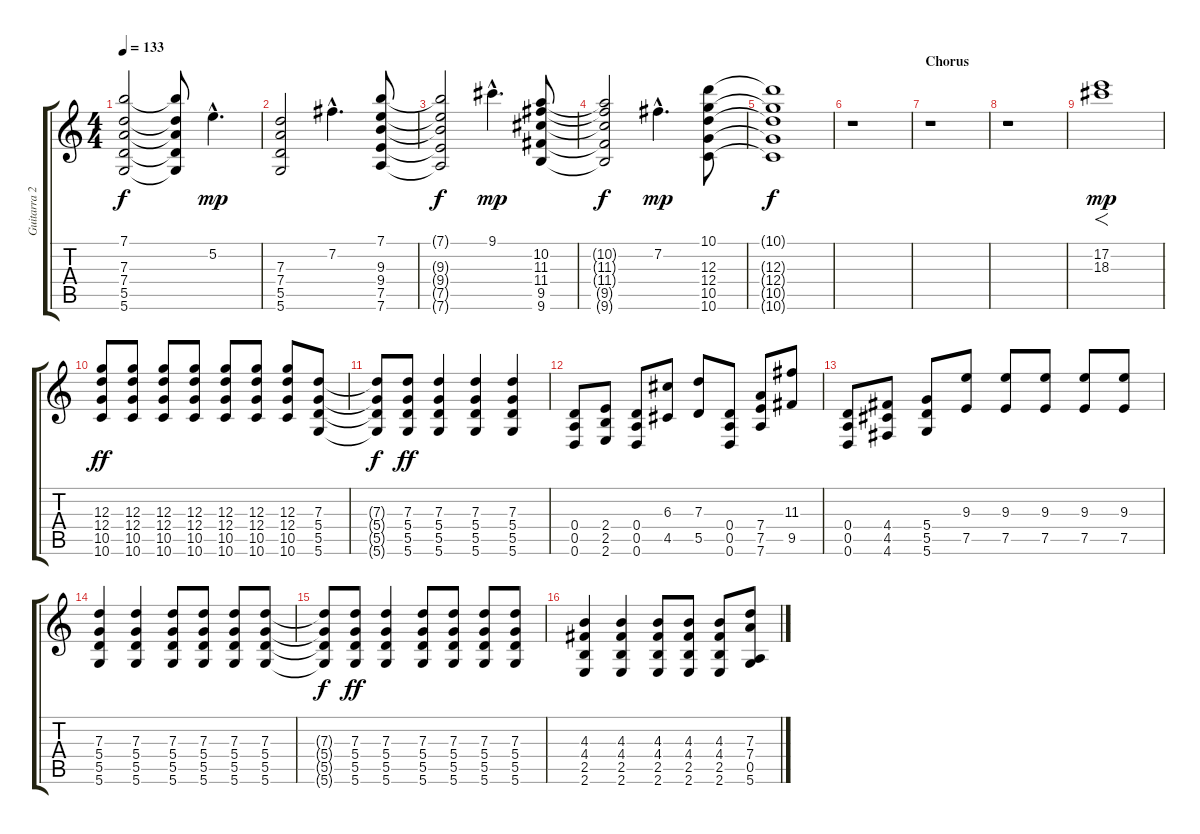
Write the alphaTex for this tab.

\track ("Guitarra 2" "Guitarra 2") {instrument overdrivenguitar}
\staff {score tabs}
\tuning (E4 B3 G3 D3 A2 D2) {hide}
\ts (4 4)
\tempo 133
\clef g2
\ks c
(7.1{t} 7.3{t} 7.4{t} 5.5{t} 5.6{t}).2{dy f} (7.1{t} 7.3{t} 7.4{t} 5.5{t} 5.6{t}).8 5.2{hac}.4{d dy mp} |
(7.3 7.4 5.5 5.6).2 7.2{hac}.4{d} (7.1 9.3 9.4 7.5 7.6).8 |
(7.1{t} 9.3{t} 9.4{t} 7.5{t} 7.6{t}).2{dy f} 9.1{hac}.4{d dy mp} (10.2 11.3 11.4 9.5 9.6).8 |
(10.2{t} 11.3{t} 11.4{t} 9.5{t} 9.6{t}).2{dy f} 7.2{hac}.4{d dy mp} (10.1 12.3 12.4 10.5 10.6).8 |
(10.1{t} 12.3{t} 12.4{t} 10.5{t} 10.6{t}).1{dy f} |
r.1 |
\section ("" "Chorus")
r.1 |
r.1 |
(17.2 18.3).1{f dy mp instrument overdrivenguitar} |
(12.3 12.4 10.5 10.6).8{dy ff} (12.3 12.4 10.5 10.6).8 (12.3 12.4 10.5 10.6).8 (12.3 12.4 10.5 10.6).8 (12.3 12.4 10.5 10.6).8 (12.3 12.4 10.5 10.6).8 (12.3 12.4 10.5 10.6).8 (7.3 5.4 5.5 5.6).8 |
(7.3{t} 5.4{t} 5.5{t} 5.6{t}).8{dy f} (7.3 5.4 5.5 5.6).8{dy ff} (7.3 5.4 5.5 5.6).4 (7.3 5.4 5.5 5.6).4 (7.3 5.4 5.5 5.6).4 |
(0.4 0.5 0.6).8 (2.4 2.5 2.6).8 (0.4 0.5 0.6).8 (6.3 4.5).8 (7.3 5.5).8 (0.4 0.5 0.6).8 (7.4 7.5 7.6).8 (11.3 9.5).8 |
(0.4 0.5 0.6).8 (4.4 4.5 4.6).8 (5.4 5.5 5.6).8 (9.3 7.5).8 (9.3 7.5).8 (9.3 7.5).8 (9.3 7.5).8 (9.3 7.5).8 |
(7.3 5.4 5.5 5.6).4 (7.3 5.4 5.5 5.6).4 (7.3 5.4 5.5 5.6).8 (7.3 5.4 5.5 5.6).8 (7.3 5.4 5.5 5.6).8 (7.3 5.4 5.5 5.6).8 |
(7.3{t} 5.4{t} 5.5{t} 5.6{t}).8{dy f} (7.3 5.4 5.5 5.6).8{dy ff} (7.3 5.4 5.5 5.6).4 (7.3 5.4 5.5 5.6).8 (7.3 5.4 5.5 5.6).8 (7.3 5.4 5.5 5.6).8 (7.3 5.4 5.5 5.6).8 |
(4.3 4.4 2.5 2.6).4 (4.3 4.4 2.5 2.6).4 (4.3 4.4 2.5 2.6).8 (4.3 4.4 2.5 2.6).8 (4.3 4.4 2.5 2.6).8 (7.3 7.4 0.5 5.6).8
